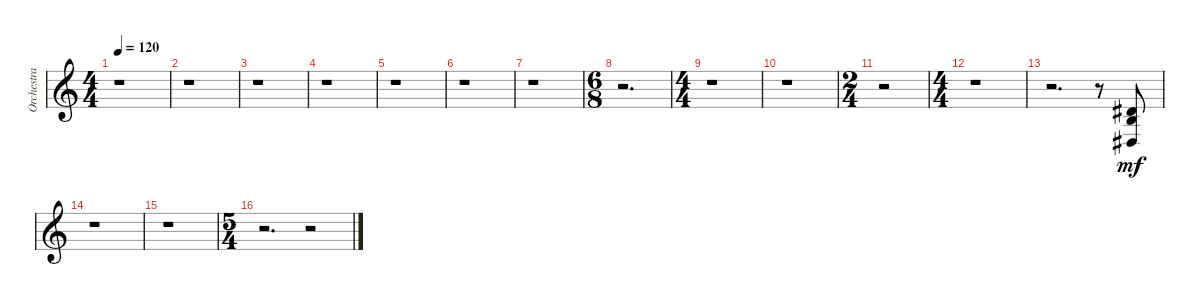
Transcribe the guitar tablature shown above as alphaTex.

\track ("Orchestra Hits" "Orchestra ") {instrument orchestrahit}
\staff {score}
\tuning (E4 B3 G3 D3 A2 E2) {hide}
\ts (4 4)
\tempo 120
\clef g2
\ks c
r.1{dy mp} |
r.1 |
r.1 |
r.1 |
r.1 |
r.1 |
r.1 |
\ts (6 8)
r.2{d} |
\ts (4 4)
r.1 |
r.1 |
\ts (2 4)
r.2 |
\ts (4 4)
r.1 |
r.2{d} r.8 (4.2 4.3 1.4).8{dy mf} |
r.1 |
r.1 |
\ts (5 4)
r.2{d} r.2
